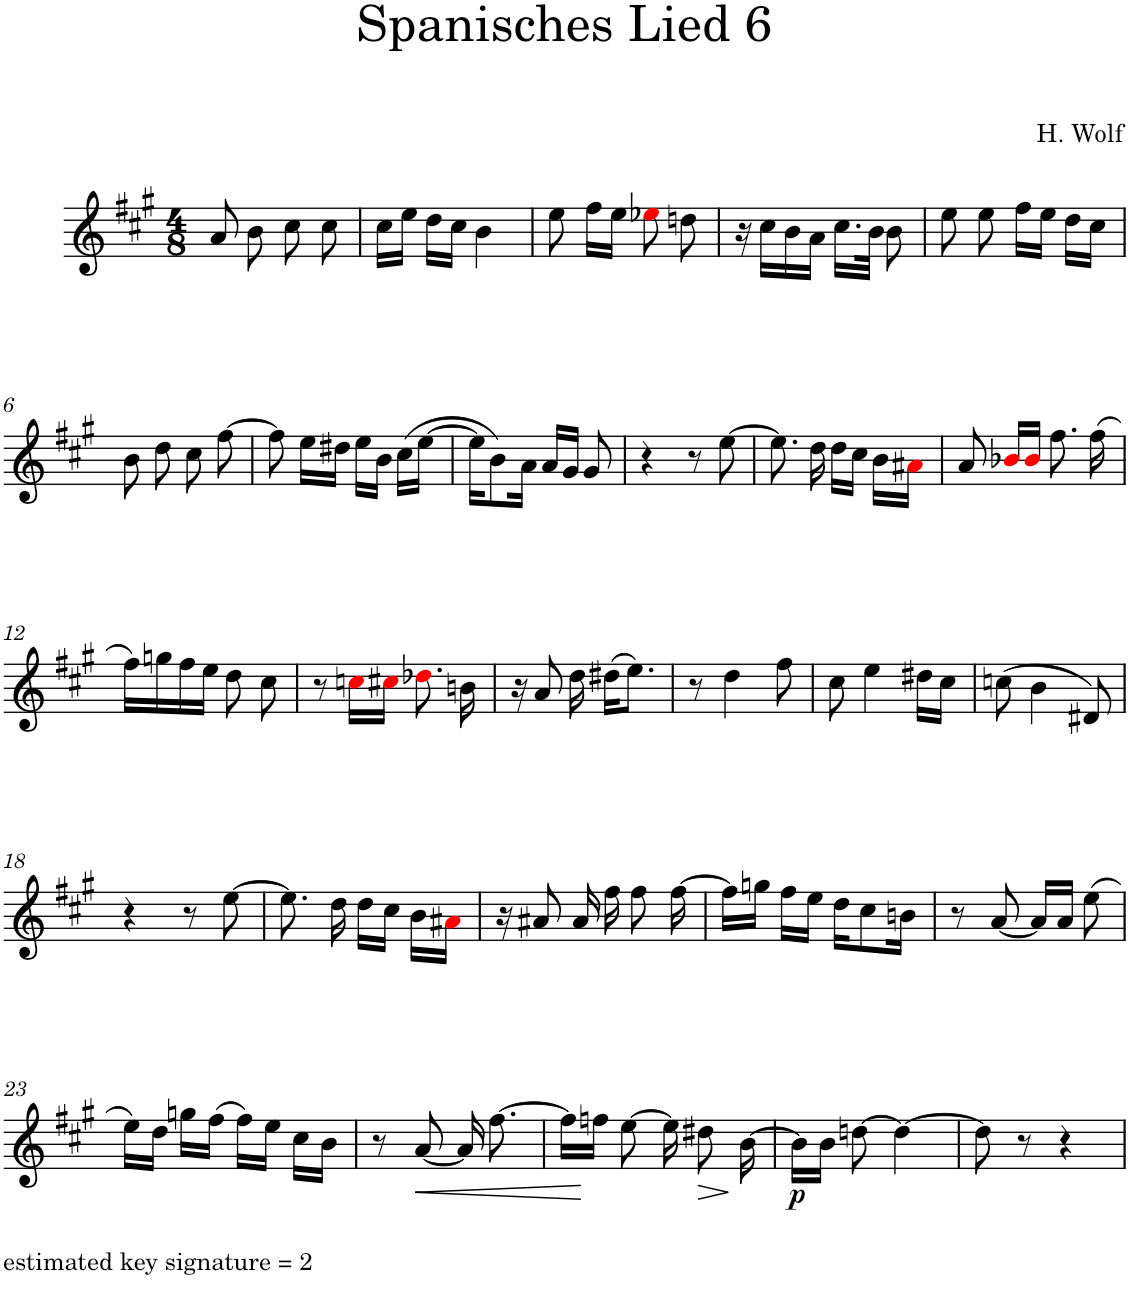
**kern	**dynam
*part1	*part1
*staff1	*staff1
*I"Voice	*
*I'V	*
*clefG2	*
*k[f#c#g#]	*
*M4/8	*
=1	=1
8a/	.
8b\	.
8cc#\	.
8cc#\	.
=2	=2
16cc#\LL	.
16ee\JJ	.
16dd\LL	.
16cc#\JJ	.
4b\	.
=3	=3
8ee\	.
16ff#\LL	.
16ee\JJ	.
8ee-Xi\	.
8ddn\	.
=4	=4
16r	.
16cc#\LL	.
16b\	.
16a\JJ	.
16.cc#\LL	.
32b\JJk	.
8b\	.
=5	=5
8ee\	.
8ee\	.
16ff#\LL	.
16ee\JJ	.
16dd\LL	.
16cc#\JJ	.
!!LO:LB:g=z
=6	=6
8b\	.
8dd\	.
8cc#\	.
[8ff#\	.
=7	=7
8ff#\]	.
16ee\LL	.
16dd#X\JJ	.
16ee\LL	.
16b\JJ	.
(>16cc#\LL	.
[16ee\JJ	.
=8	=8
16ee\KL]	.
8b\)	.
16a\Jk	.
16a/LL	.
16g#/JJ	.
8g#/	.
=9	=9
4r	.
8r	.
[8ee\	.
=10	=10
8.ee\]	.
16dd\	.
16dd\LL	.
16cc#\JJ	.
16b\LL	.
16a#Xi\JJ	.
=11	=11
8a/	.
16b-Xi/LL	.
16b-i/JJ	.
8.ff#\	.
(>16ff#\	.
!!LO:LB:g=z
=12	=12
16ff#\LL)	.
16ggn\	.
16ff#\	.
16ee\JJ	.
8dd\	.
8cc#\	.
=13	=13
8r	.
16ccni\LL	.
16cc#Xi\JJ	.
8.dd-Xi\	.
16bn\	.
=14	=14
16r	.
8a/	.
16dd\	.
(>16dd#X\KL	.
8.ee\J)	.
=15	=15
8r	.
4dd\	.
8ff#\	.
=16	=16
8cc#\	.
4ee\	.
16dd#X\LL	.
16cc#\JJ	.
=17	=17
(>8ccn\	.
4b\	.
8d#X/)	.
!!LO:LB:g=z
=18	=18
4r	.
8r	.
[8ee\	.
=19	=19
8.ee\]	.
16dd\	.
16dd\LL	.
16cc#\JJ	.
16b\LL	.
16a#Xi\JJ	.
=20	=20
16r	.
8a#X/	.
16a#/	.
16ff#\	.
8ff#\	.
[16ff#\	.
=21	=21
16ff#\LL]	.
16ggn\JJ	.
16ff#\LL	.
16ee\JJ	.
16dd\KL	.
8cc#\	.
16bn\Jk	.
=22	=22
8r	.
[8a/	.
16a/LL]	.
16a/JJ	.
(>8ee\	.
!!LO:LB:g=z
=23	=23
16ee\LL)	.
16dd\JJ	.
16ggn\LL	.
(>16ff#\JJ	.
16ff#\LL)	.
16ee\JJ	.
16cc#\LL	.
16b\JJ	.
=24	=24
8r	.
!	!LO:HP:b
[8a/	<
16a/]	.
[8.ff#\	.
=25	=25
16ff#\LL]	.
16ffn\JJ	[
[8ee\	.
16ee\]	.
!	!LO:HP:b
8dd#X\	>
[16b\	]
=26	=26
!	!LO:DY:b
16b\LL]	p
16b\JJ	.
[8ddn\	.
4dd\_	.
=27	=27
8dd\]	.
8r	.
4r	.
=	=
*-	*-
